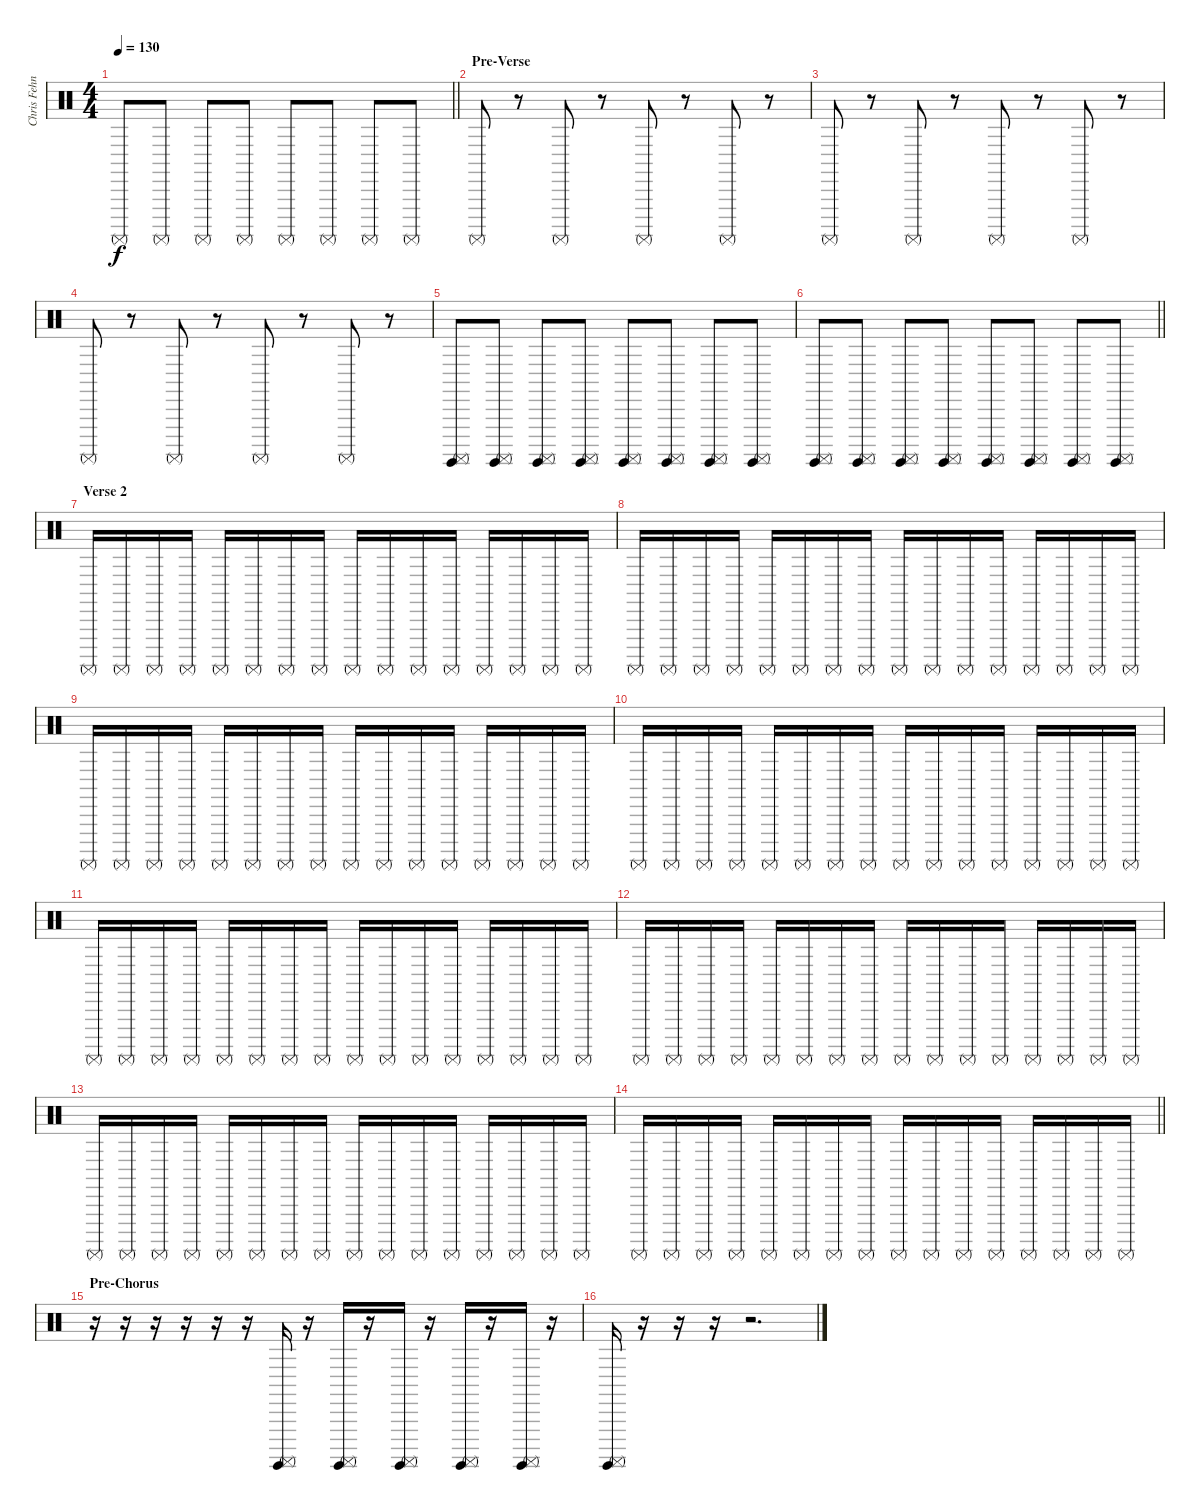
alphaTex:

\track ("Chris Fehn" "Chris Fehn") {instrument percussion}
\staff {score}
\articulation defaults
\ts (4 4)
\tempo 130
\clef neutral
\barLineRight lightlight
\ks c "Surdo (mute)".8{dy f} "Surdo (mute)".8 "Surdo (mute)".8 "Surdo (mute)".8 "Surdo (mute)".8 "Surdo (mute)".8 "Surdo (mute)".8 "Surdo (mute)".8
|
\section ("" "Pre-Verse")
"Surdo (mute)".8 r.8 "Surdo (mute)".8 r.8 "Surdo (mute)".8 r.8 "Surdo (mute)".8 r.8 |
"Surdo (mute)".8 r.8 "Surdo (mute)".8 r.8 "Surdo (mute)".8 r.8 "Surdo (mute)".8 r.8 |
"Surdo (mute)".8 r.8 "Surdo (mute)".8 r.8 "Surdo (mute)".8 r.8 "Surdo (mute)".8 r.8 |
("Surdo (mute)" "Surdo (hit)").8 ("Surdo (mute)" "Surdo (hit)").8 ("Surdo (mute)" "Surdo (hit)").8 ("Surdo (mute)" "Surdo (hit)").8 ("Surdo (mute)" "Surdo (hit)").8 ("Surdo (mute)" "Surdo (hit)").8 ("Surdo (mute)" "Surdo (hit)").8 ("Surdo (mute)" "Surdo (hit)").8 |
\barLineRight lightlight
("Surdo (mute)" "Surdo (hit)").8 ("Surdo (mute)" "Surdo (hit)").8 ("Surdo (mute)" "Surdo (hit)").8 ("Surdo (mute)" "Surdo (hit)").8 ("Surdo (mute)" "Surdo (hit)").8 ("Surdo (mute)" "Surdo (hit)").8 ("Surdo (mute)" "Surdo (hit)").8 ("Surdo (mute)" "Surdo (hit)").8 |
\section ("" "Verse 2")
"Surdo (mute)".16 "Surdo (mute)".16 "Surdo (mute)".16 "Surdo (mute)".16 "Surdo (mute)".16 "Surdo (mute)".16 "Surdo (mute)".16 "Surdo (mute)".16 "Surdo (mute)".16 "Surdo (mute)".16 "Surdo (mute)".16 "Surdo (mute)".16 "Surdo (mute)".16 "Surdo (mute)".16 "Surdo (mute)".16 "Surdo (mute)".16 |
"Surdo (mute)".16 "Surdo (mute)".16 "Surdo (mute)".16 "Surdo (mute)".16 "Surdo (mute)".16 "Surdo (mute)".16 "Surdo (mute)".16 "Surdo (mute)".16 "Surdo (mute)".16 "Surdo (mute)".16 "Surdo (mute)".16 "Surdo (mute)".16 "Surdo (mute)".16 "Surdo (mute)".16 "Surdo (mute)".16 "Surdo (mute)".16 |
"Surdo (mute)".16 "Surdo (mute)".16 "Surdo (mute)".16 "Surdo (mute)".16 "Surdo (mute)".16 "Surdo (mute)".16 "Surdo (mute)".16 "Surdo (mute)".16 "Surdo (mute)".16 "Surdo (mute)".16 "Surdo (mute)".16 "Surdo (mute)".16 "Surdo (mute)".16 "Surdo (mute)".16 "Surdo (mute)".16 "Surdo (mute)".16 |
"Surdo (mute)".16 "Surdo (mute)".16 "Surdo (mute)".16 "Surdo (mute)".16 "Surdo (mute)".16 "Surdo (mute)".16 "Surdo (mute)".16 "Surdo (mute)".16 "Surdo (mute)".16 "Surdo (mute)".16 "Surdo (mute)".16 "Surdo (mute)".16 "Surdo (mute)".16 "Surdo (mute)".16 "Surdo (mute)".16 "Surdo (mute)".16 |
"Surdo (mute)".16 "Surdo (mute)".16 "Surdo (mute)".16 "Surdo (mute)".16 "Surdo (mute)".16 "Surdo (mute)".16 "Surdo (mute)".16 "Surdo (mute)".16 "Surdo (mute)".16 "Surdo (mute)".16 "Surdo (mute)".16 "Surdo (mute)".16 "Surdo (mute)".16 "Surdo (mute)".16 "Surdo (mute)".16 "Surdo (mute)".16 |
"Surdo (mute)".16 "Surdo (mute)".16 "Surdo (mute)".16 "Surdo (mute)".16 "Surdo (mute)".16 "Surdo (mute)".16 "Surdo (mute)".16 "Surdo (mute)".16 "Surdo (mute)".16 "Surdo (mute)".16 "Surdo (mute)".16 "Surdo (mute)".16 "Surdo (mute)".16 "Surdo (mute)".16 "Surdo (mute)".16 "Surdo (mute)".16 |
"Surdo (mute)".16 "Surdo (mute)".16 "Surdo (mute)".16 "Surdo (mute)".16 "Surdo (mute)".16 "Surdo (mute)".16 "Surdo (mute)".16 "Surdo (mute)".16 "Surdo (mute)".16 "Surdo (mute)".16 "Surdo (mute)".16 "Surdo (mute)".16 "Surdo (mute)".16 "Surdo (mute)".16 "Surdo (mute)".16 "Surdo (mute)".16 |
\barLineRight lightlight "Surdo (mute)".16 "Surdo (mute)".16 "Surdo (mute)".16 "Surdo (mute)".16 "Surdo (mute)".16 "Surdo (mute)".16 "Surdo (mute)".16 "Surdo (mute)".16 "Surdo (mute)".16 "Surdo (mute)".16 "Surdo (mute)".16 "Surdo (mute)".16 "Surdo (mute)".16 "Surdo (mute)".16 "Surdo (mute)".16 "Surdo (mute)".16
|
\section ("" "Pre-Chorus")
r.16 r.16 r.16 r.16 r.16 r.16 ("Surdo (mute)" "Surdo (hit)").16 r.16 ("Surdo (mute)" "Surdo (hit)").16 r.16 ("Surdo (mute)" "Surdo (hit)").16 r.16 ("Surdo (mute)" "Surdo (hit)").16 r.16 ("Surdo (mute)" "Surdo (hit)").16 r.16 |
("Surdo (mute)" "Surdo (hit)").16 r.16 r.16 r.16 r.2{d}
